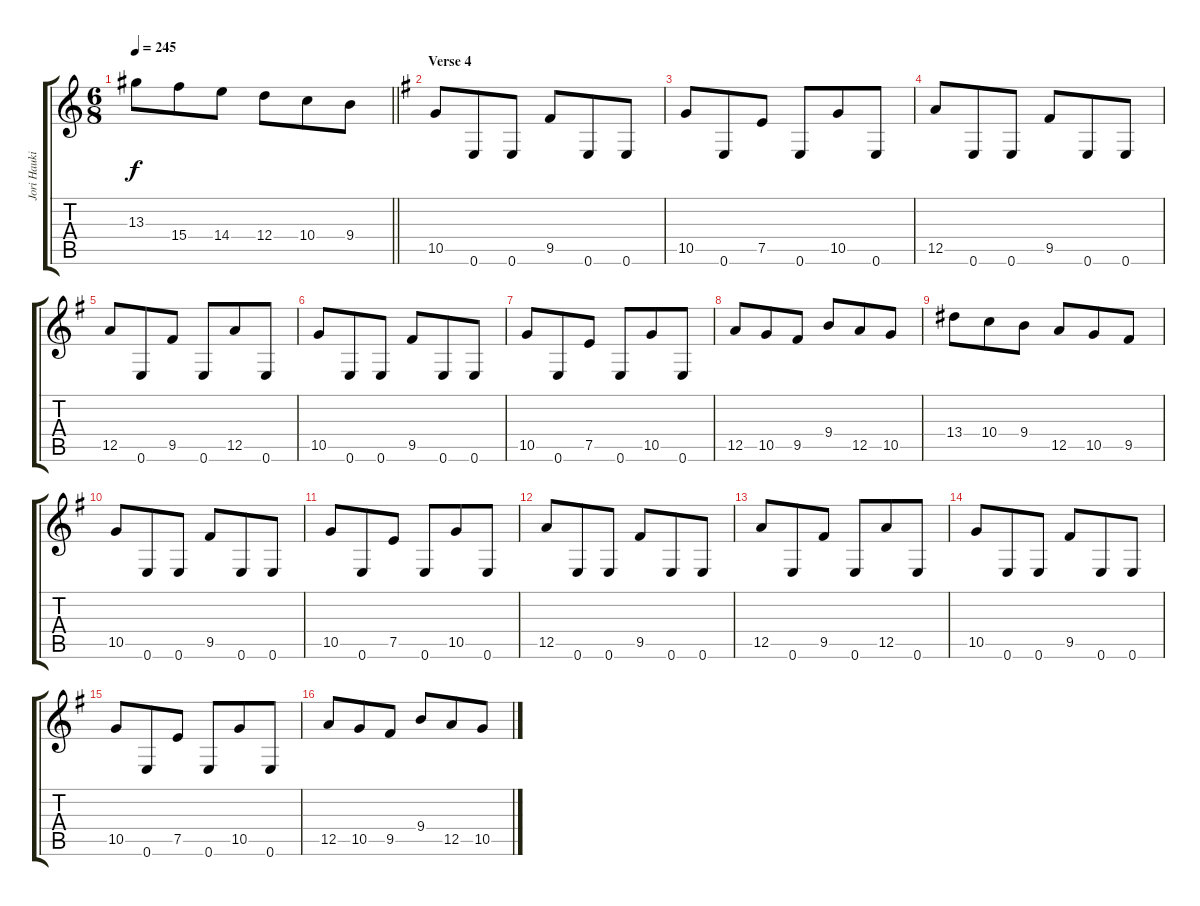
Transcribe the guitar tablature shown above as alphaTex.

\track ("Jori Haukio (guitar)" "Jori Hauki") {instrument distortionguitar}
\staff {score tabs}
\tuning (E4 B3 G3 D3 A2 E2) {hide}
\ts (6 8)
\tempo 245
\clef g2
\barLineRight lightlight
\ks aminor
13.3.8{dy f} 15.4.8 14.4.8 12.4.8 10.4.8 9.4.8 |
\section ("" "Verse 4")
\ks eminor
10.5.8 0.6.8 0.6.8 9.5.8 0.6.8 0.6.8 |
10.5.8 0.6.8 7.5.8 0.6.8 10.5.8 0.6.8 |
12.5.8 0.6.8 0.6.8 9.5.8 0.6.8 0.6.8 |
12.5.8 0.6.8 9.5.8 0.6.8 12.5.8 0.6.8 |
10.5.8 0.6.8 0.6.8 9.5.8 0.6.8 0.6.8 |
10.5.8 0.6.8 7.5.8 0.6.8 10.5.8 0.6.8 |
12.5.8 10.5.8 9.5.8 9.4.8 12.5.8 10.5.8 |
13.4.8 10.4.8 9.4.8 12.5.8 10.5.8 9.5.8 |
10.5.8 0.6.8 0.6.8 9.5.8 0.6.8 0.6.8 |
10.5.8 0.6.8 7.5.8 0.6.8 10.5.8 0.6.8 |
12.5.8 0.6.8 0.6.8 9.5.8 0.6.8 0.6.8 |
12.5.8 0.6.8 9.5.8 0.6.8 12.5.8 0.6.8 |
10.5.8 0.6.8 0.6.8 9.5.8 0.6.8 0.6.8 |
10.5.8 0.6.8 7.5.8 0.6.8 10.5.8 0.6.8 |
12.5.8 10.5.8 9.5.8 9.4.8 12.5.8 10.5.8
